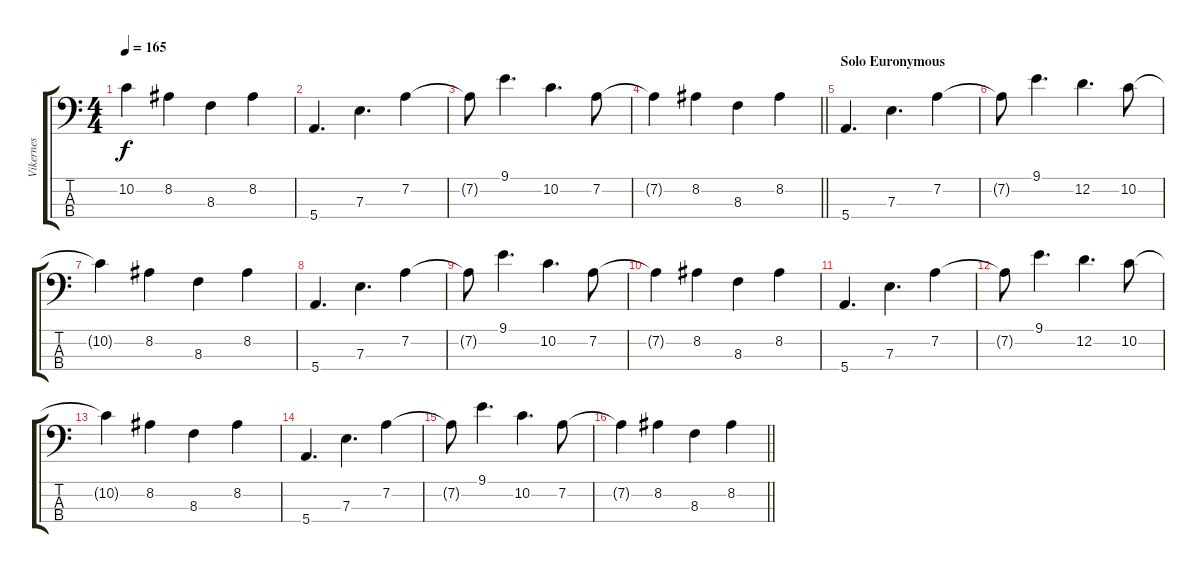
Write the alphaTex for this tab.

\track ("Vikernes" "Vikernes") {instrument electricbassfinger}
\staff {score tabs}
\tuning (G2 D2 A1 E1) {hide}
\ts (4 4)
\tempo 165
\clef f4
\ks c
10.2{t}.4{dy f} 8.2.4 8.3.4 8.2.4 |
5.4.4{d} 7.3.4{d} 7.2.4 |
7.2{t}.8 9.1.4{d} 10.2.4{d} 7.2.8 |
\barLineRight lightlight
7.2{t}.4 8.2.4 8.3.4 8.2.4 |
\section ("" "Solo Euronymous")
5.4.4{d} 7.3.4{d} 7.2.4 |
7.2{t}.8 9.1.4{d} 12.2.4{d} 10.2.8 |
10.2{t}.4 8.2.4 8.3.4 8.2.4 |
5.4.4{d} 7.3.4{d} 7.2.4 |
7.2{t}.8 9.1.4{d} 10.2.4{d} 7.2.8 |
7.2{t}.4 8.2.4 8.3.4 8.2.4 |
5.4.4{d} 7.3.4{d} 7.2.4 |
7.2{t}.8 9.1.4{d} 12.2.4{d} 10.2.8 |
10.2{t}.4 8.2.4 8.3.4 8.2.4 |
5.4.4{d} 7.3.4{d} 7.2.4 |
7.2{t}.8 9.1.4{d} 10.2.4{d} 7.2.8 |
\barLineRight lightlight
7.2{t}.4 8.2.4 8.3.4 8.2.4
